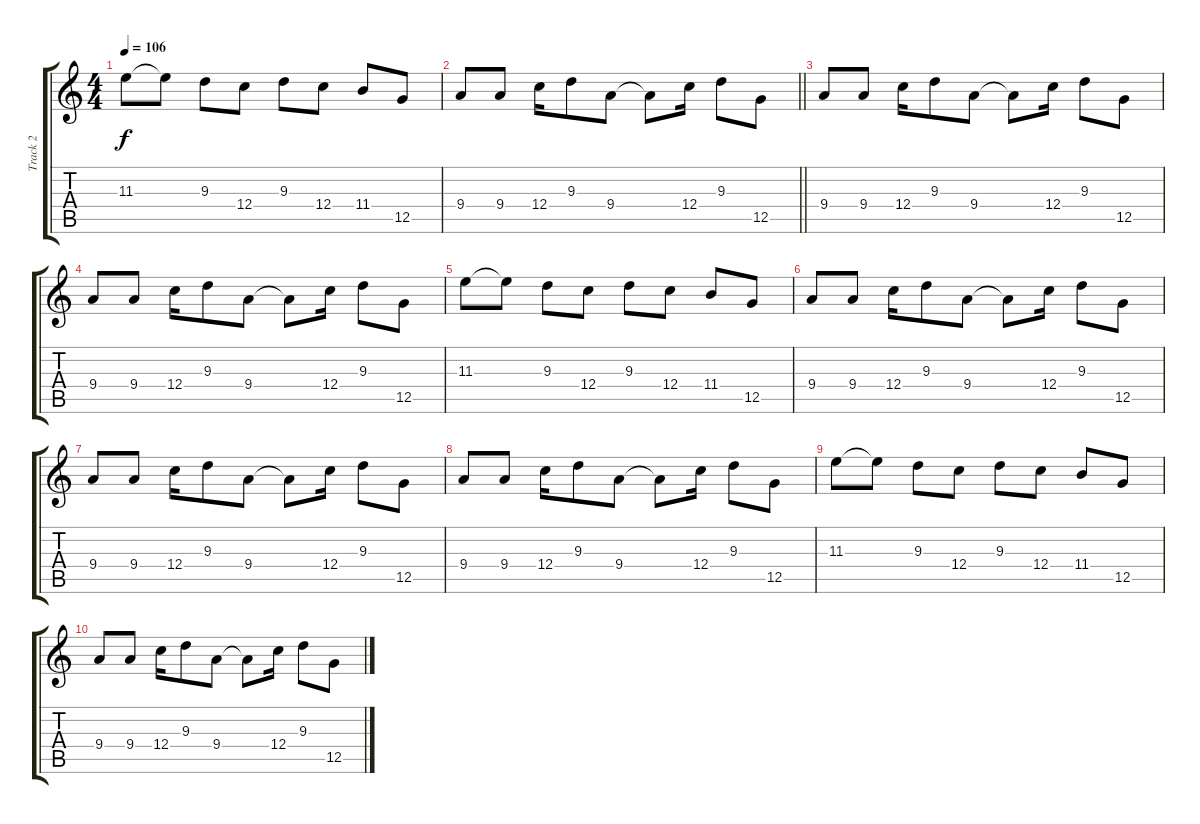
\track ("Track 2" "Track 2") {instrument distortionguitar}
\staff {score tabs}
\tuning (D4 A3 F3 C3 G2 D2) {hide}
\ts (4 4)
\tempo 106
\clef g2
\ks c
11.3.8{dy f} 11.3{t}.8 9.3.8 12.4.8 9.3.8 12.4.8 11.4.8 12.5.8 |
\barLineRight lightlight
9.4.8 9.4.8 12.4.16 9.3.8 9.4.8 9.4{t}.8 12.4.16 9.3.8 12.5.8 |
\section ("" "")
9.4.8 9.4.8 12.4.16 9.3.8 9.4.8 9.4{t}.8 12.4.16 9.3.8 12.5.8 |
9.4.8 9.4.8 12.4.16 9.3.8 9.4.8 9.4{t}.8 12.4.16 9.3.8 12.5.8 |
11.3.8 11.3{t}.8 9.3.8 12.4.8 9.3.8 12.4.8 11.4.8 12.5.8 |
9.4.8 9.4.8 12.4.16 9.3.8 9.4.8 9.4{t}.8 12.4.16 9.3.8 12.5.8 |
9.4.8 9.4.8 12.4.16 9.3.8 9.4.8 9.4{t}.8 12.4.16 9.3.8 12.5.8 |
9.4.8 9.4.8 12.4.16 9.3.8 9.4.8 9.4{t}.8 12.4.16 9.3.8 12.5.8 |
11.3.8 11.3{t}.8 9.3.8 12.4.8 9.3.8 12.4.8 11.4.8 12.5.8 |
9.4.8 9.4.8 12.4.16 9.3.8 9.4.8 9.4{t}.8 12.4.16 9.3.8 12.5.8
